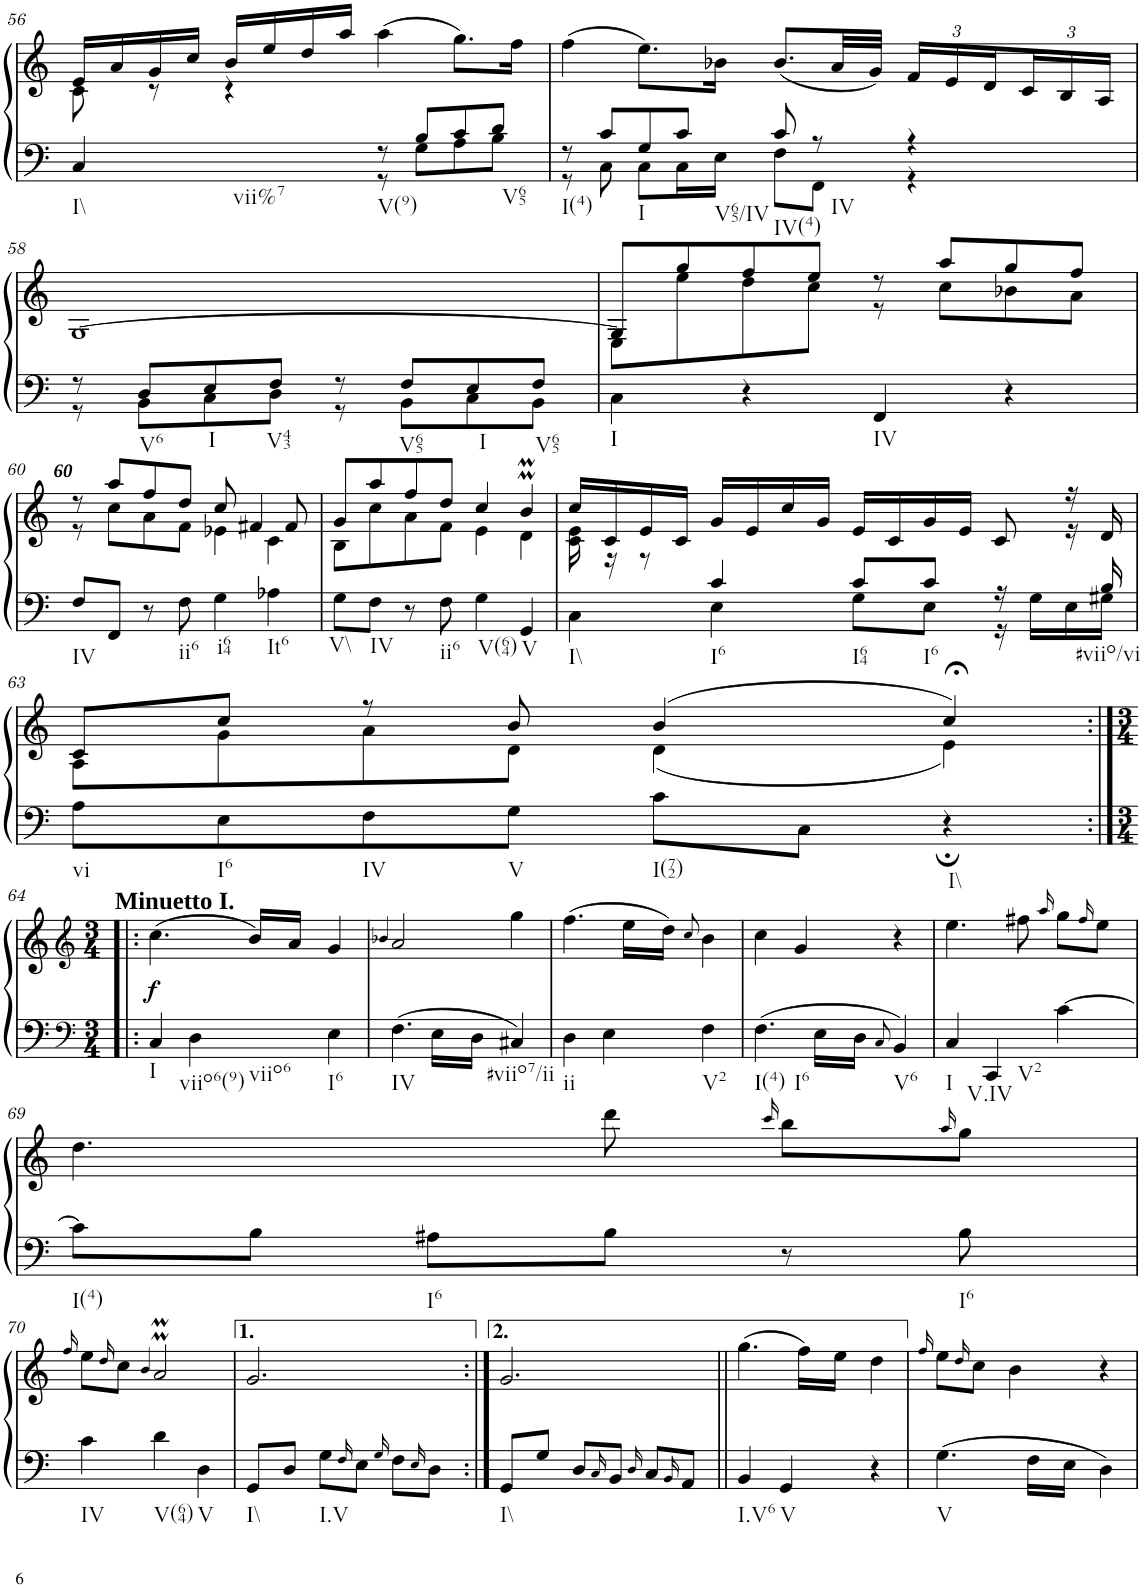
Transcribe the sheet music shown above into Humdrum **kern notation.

**kern	**kern	**dynam
*part1	*part1	*part1
*staff2	*staff1	*staff1/2
*I"unbenannt	*	*
!!LO:PB:g=z
*clefG2	*clefG2	*
*k[]	*k[]	*
*M4/4	*M4/4	*
=56	=56	=56
*^	*^	*
!LO:TX:b:t=I\\	!	!	!	!
4C/	2ryy	16e/LL	8c\	.
.	.	16a/	.	.
.	.	16g/	8r	.
.	.	16cc/JJ	.	.
!LO:TX:b:t=vii%7	!	!	!	!
4ryy	.	16b/LL	4r	.
.	.	16ee/	.	.
.	.	16dd/	.	.
.	.	16aa/JJ	.	.
!LO:TX:b:t=V(9)	!	!	!	!
8r	8r	(4aa\	2ryy	.
8B/L	8G\L	.	.	.
8c/	8A\	8.gg\L)	.	.
!LO:TX:b:t=V65	!	!	!	!
8d/J	8B\J	.	.	.
.	.	16ff\Jk	.	.
*	*	*v	*v	*
=57	=57	=57	=57
!LO:TX:b:t=I(4)	!	!	!
8r	8r	(4ff\	.
8c/L	8C\	.	.
!LO:TX:b:t=I	!	!	!
8G/	8C\L	8.ee\L)	.
!LO:TX:b:t=V65/IV	!	!	!
8c/J	16C\L	.	.
.	16E\JJ	16b-X\Jk	.
!LO:TX:b:t=IV(4)	!	!	!
8c/	8F\L	(8.b-/L	.
!LO:TX:b:t=IV	!	!	!
8r	8FF\J	.	.
.	.	32a/LL	.
.	.	32g/JJJ)	.
*	*	*Xbrackettup	*
4r	4r	24f/LL	.
.	.	24e/	.
.	.	24d/	.
.	.	24c/	.
.	.	24B/	.
.	.	24A/JJ	.
!!LO:LB:g=z
=58	=58	=58	=58
8r	8r	[1G	.
!LO:TX:b:t=V6	!	!	!
8D/L	8BB\L	.	.
!LO:TX:b:t=I	!	!	!
8E/	8C\	.	.
!LO:TX:b:t=V43	!	!	!
8F/J	8D\J	.	.
8r	8r	.	.
!LO:TX:b:t=V65	!	!	!
8F/L	8BB\L	.	.
!LO:TX:b:t=I	!	!	!
8E/	8C\	.	.
!LO:TX:b:t=V65	!	!	!
8F/J	8BB\J	.	.
=59	=59	=59	=59
*	*	*^	*
!LO:TX:b:t=I	!	!	!	!
*v	*v	*	*	*
4C\	8G/L]	8E\L	.
.	8gg/	8ee\	.
4r	8ff/	8dd\	.
.	8ee/J	8cc\J	.
!LO:TX:b:t=IV	!	!	!
4FF/	8r	8r	.
.	8aa/L	8cc\L	.
4r	8gg/	8b-X\	.
.	8ff/J	8a\J	.
!!LO:LB:g=z	!!
=60	=60	=60	=60
!LO:TX:b:t=IV	!	!	!
8F/L	8r	8r	.
!	!LO:TX:a:Bi:t=60	!	!
8FF/J	8aa/L	8cc\L	.
8r	8ff/	8a\	.
!LO:TX:b:t=ii6	!	!	!
8F\	8dd/J	8f\J	.
!LO:TX:b:t=i64	!	!	!
4G\	8cc/	4e-X\	.
.	4f#X/	.	.
!LO:TX:b:t=It6	!	!	!
4A-X\	.	4c\	.
.	8f#/	.	.
=61	=61	=61	=61
!LO:TX:b:t=V\\	!	!	!
8G\L	8g/L	8B\L	.
!LO:TX:b:t=IV	!	!	!
8F\J	8aa/	8cc\	.
8r	8ff/	8a\	.
!LO:TX:b:t=ii6	!	!	!
8F\	8dd/J	8f\J	.
!LO:TX:b:t=V(64)	!	!	!
4G\	4cc/	4e\	.
!LO:TX:b:t=V	!	!	!
4GG/	4bmm/	4d\	.
=62	=62	=62	=62
*^	*	*	*
!LO:TX:b:t=I\\	!	!	!	!
4C\	4ryy	16cc/LL	16c\ 16e\	.
.	.	16c/	16r	.
.	.	16e/	8r	.
.	.	16c/JJ	.	.
!LO:TX:b:t=I6	!	!	!	!
4c/	4E\	16g/LL	8ryy	.
.	.	16e/	.	.
*	*	*v	*v	*
.	.	16cc/	.
.	.	16g/JJ	.
!LO:TX:b:t=I64	!	!	!
8c/L	8G\L	16e/LL	.
.	.	16c/	.
!LO:TX:b:t=I6	!	!	!
8c/J	8E\J	16g/	.
.	.	16e/JJ	.
16r	16r	8c/	.
8ryy	16G\LL	.	.
*	*	*^	*
.	16E\	16r	16r	.
!LO:TX:b:t=#viio/vi	!	!	!	!
16B/	16G#X\JJ	16d/	16ryy	.
!!LO:LB:g=z	!!
=63	=63	=63	=63	=63
!LO:TX:b:t=vi	!	!	!	!
*v	*v	*	*	*
8A\L	8c/L	8A\L	.
!LO:TX:b:t=I6	!	!	!
8E\	8cc/J	8g\	.
!LO:TX:b:t=IV	!	!	!
8F\	8r	8a\	.
!LO:TX:b:t=V	!	!	!
8G\J	8b/	8d\J	.
!LO:TX:b:t=I(72)	!	!	!
8c\L	(4b/	(4d\	.
8C\J	.	.	.
!LO:TX:b:t=I\\	!	!	!
4r;	4cc;</)	4e\)	.
*	*v	*v	*
!!LO:LB:g=z
=64:|!|:	=64:|!|:	=64:|!|:
*clefF4	*clefG2	*
*M3/4	*M3/4	*
*	*^	*
!	!LO:TX:a:B:t=Minuetto I.	!	!
!LO:TX:b:t=I	!	!	!
!	!	!	!LO:DY:b
*	*v	*v	*
4C/	(4.cc\	f
!LO:TX:b:t=viio6(9)	!	!
!LO:TX:b:t=viio6	!	!
4D\	.	.
.	16b/LL)	.
.	16a/JJ	.
!LO:TX:b:t=I6	!	!
4E\	4g/	.
=65	=65	=65
.	4qb-X/	.
!LO:TX:b:t=IV	!	!
4.F\	2a/	.
16E\LL	.	.
16D\JJ	.	.
!LO:TX:b:t=#viio7/ii	!	!
4C#X/	4gg\	.
=66	=66	=66
!LO:TX:b:t=ii	!	!
4D\	(4.ff\	.
4E\	.	.
.	16ee\LL	.
.	16dd\JJ)	.
.	8qcc/	.
!LO:TX:b:t=V2	!	!
4F\	4b\	.
=67	=67	=67
!LO:TX:b:t=I(4)	!	!
!LO:TX:b:t=I6	!	!
4.F\	4cc\	.
.	4g/	.
16E\LL	.	.
16D\JJ	.	.
8qC/	.	.
!LO:TX:b:t=V6	!	!
4BB/	4r	.
=68	=68	=68
!LO:TX:b:t=I	!	!
4C/	4.ee\	.
!LO:TX:b:t=V.IV	!	!
!LO:TX:b:t=V2	!	!
4CC/	.	.
.	8ff#X\	.
.	16qaa/	.
[4c\	8gg\L	.
.	16qff#/	.
.	8ee\J	.
!!LO:LB:g=z
=69	=69	=69
!LO:TX:b:t=I(4)	!	!
8c\L]	4.dd\	.
8B\J	.	.
!LO:TX:b:t=I6	!	!
8A#X\L	.	.
8B\J	8ddd\	.
.	16qccc/	.
8r	8bb\L	.
.	16qaa/	.
!LO:TX:b:t=I6	!	!
8B\	8gg\J	.
!!LO:LB:g=z
=70	=70	=70
.	16qff/	.
!LO:TX:b:t=IV	!	!
4c\	8ee\L	.
.	16qdd/	.
.	8cc\J	.
.	4qb/	.
!LO:TX:b:t=V(64)	!	!
4d\	2aMM/	.
!LO:TX:b:t=V	!	!
4D\	.	.
=71	=71	=71
!LO:TX:b:t=I\\	!	!
8GG/L	2.g/	.
8D/J	.	.
!LO:TX:b:t=I.V	!	!
8G\L	.	.
16qF/	.	.
8E\J	.	.
16qG/	.	.
8F\L	.	.
16qE/	.	.
8D\J	.	.
=72:|!	=72:|!	=72:|!
!LO:TX:b:t=I\\	!	!
8GG/L	2.g/	.
8G/J	.	.
8D/L	.	.
16qC/	.	.
8BB/J	.	.
16qD/	.	.
8C/L	.	.
16qBB/	.	.
8AA/J	.	.
=73||	=73||	=73||
!LO:TX:b:t=I.V6	!	!
4BB/	(4.gg\	.
!LO:TX:b:t=V	!	!
4GG/	.	.
.	16ff\LL)	.
.	16ee\JJ	.
4r	4dd\	.
=74	=74	=74
.	16qff/	.
!LO:TX:b:t=V	!	!
4.G\	8ee\L	.
.	16qdd/	.
.	8cc\J	.
.	4b\	.
16F\LL	.	.
16E\JJ	.	.
4D\	4r	.
=	=	=
*-	*-	*-
